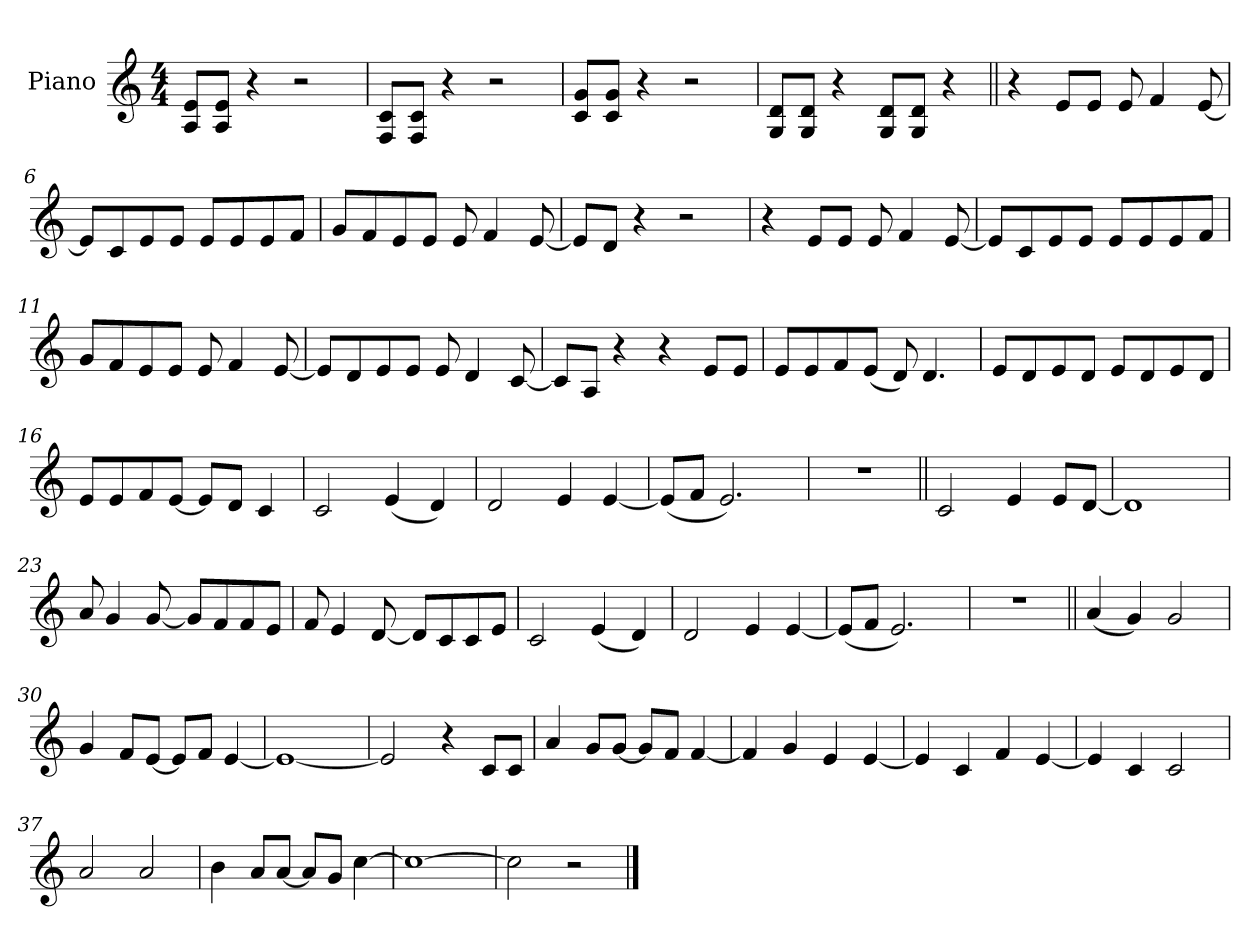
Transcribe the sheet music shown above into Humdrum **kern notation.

**kern
*part1
*staff1
*I"Piano
*I'Pno.
*clefG2
*k[]
*M4/4
*MM170
=1
8A! 8e!L
8A! 8e!J
4r
2r
=2
8F! 8c!L
8F! 8c!J
4r
2r
=3
8c! 8g!L
8c! 8g!J
4r
2r
=4
8G! 8d!L
8G! 8d!J
4r
8G! 8d!L
8G! 8d!J
4r
=5||
4r
8eL
8eJ
8e
4f
[8e
=6
8eL]
8c
8e
8eJ
8eL
8e
8e
8fJ
=7
8gL
8f
8e
8eJ
8e
4f
[8e
=8
8eL]
8dJ
4r
2r
=9
4r
8eL
8eJ
8e
4f
[8e
=10
8eL]
8c
8e
8eJ
8eL
8e
8e
8fJ
=11
8gL
8f
8e
8eJ
8e
4f
[8e
=12
8eL]
8d
8e
8eJ
8e
4d
[8c
=13
8cL]
8AJ
4r
4r
8eL
8eJ
=14
8eL
8e
8f
(8eJ
8d)
4.d
=15
8eL
8d
8e
8dJ
8eL
8d
8e
8dJ
=16
8eL
8e
8f
[8eJ
8eL]
8dJ
4c
=17
2c
(4e
4d)
=18
2d
4e
[4e
=19
(8eL]
8fJ
2.e)
=20
1r
=21||
2c
4e
8eL
[8dJ
=22
1d]
=23
8a
4g
[8g
8gL]
8f
8f
8eJ
=24
8f
4e
[8d
8dL]
8c
8c
8eJ
=25
2c
(4e
4d)
=26
2d
4e
[4e
=27
(8eL]
8fJ
2.e)
=28
1r
=29||
(4a
4g)
2g
=30
4g
8fL
[8eJ
8eL]
8fJ
[4e
=31
1e_
=32
2e]
4r
8cL
8cJ
=33
4a
8gL
[8gJ
8gL]
8fJ
[4f
=34
4f]
4g
4e
[4e
=35
4e]
4c
4f
[4e
=36
4e]
4c
2c
=37
2a
2a
=38
4b
8aL
[8aJ
8aL]
8gJ
[4cc
=39
1cc_
=40
2cc]
2r
==
*-
